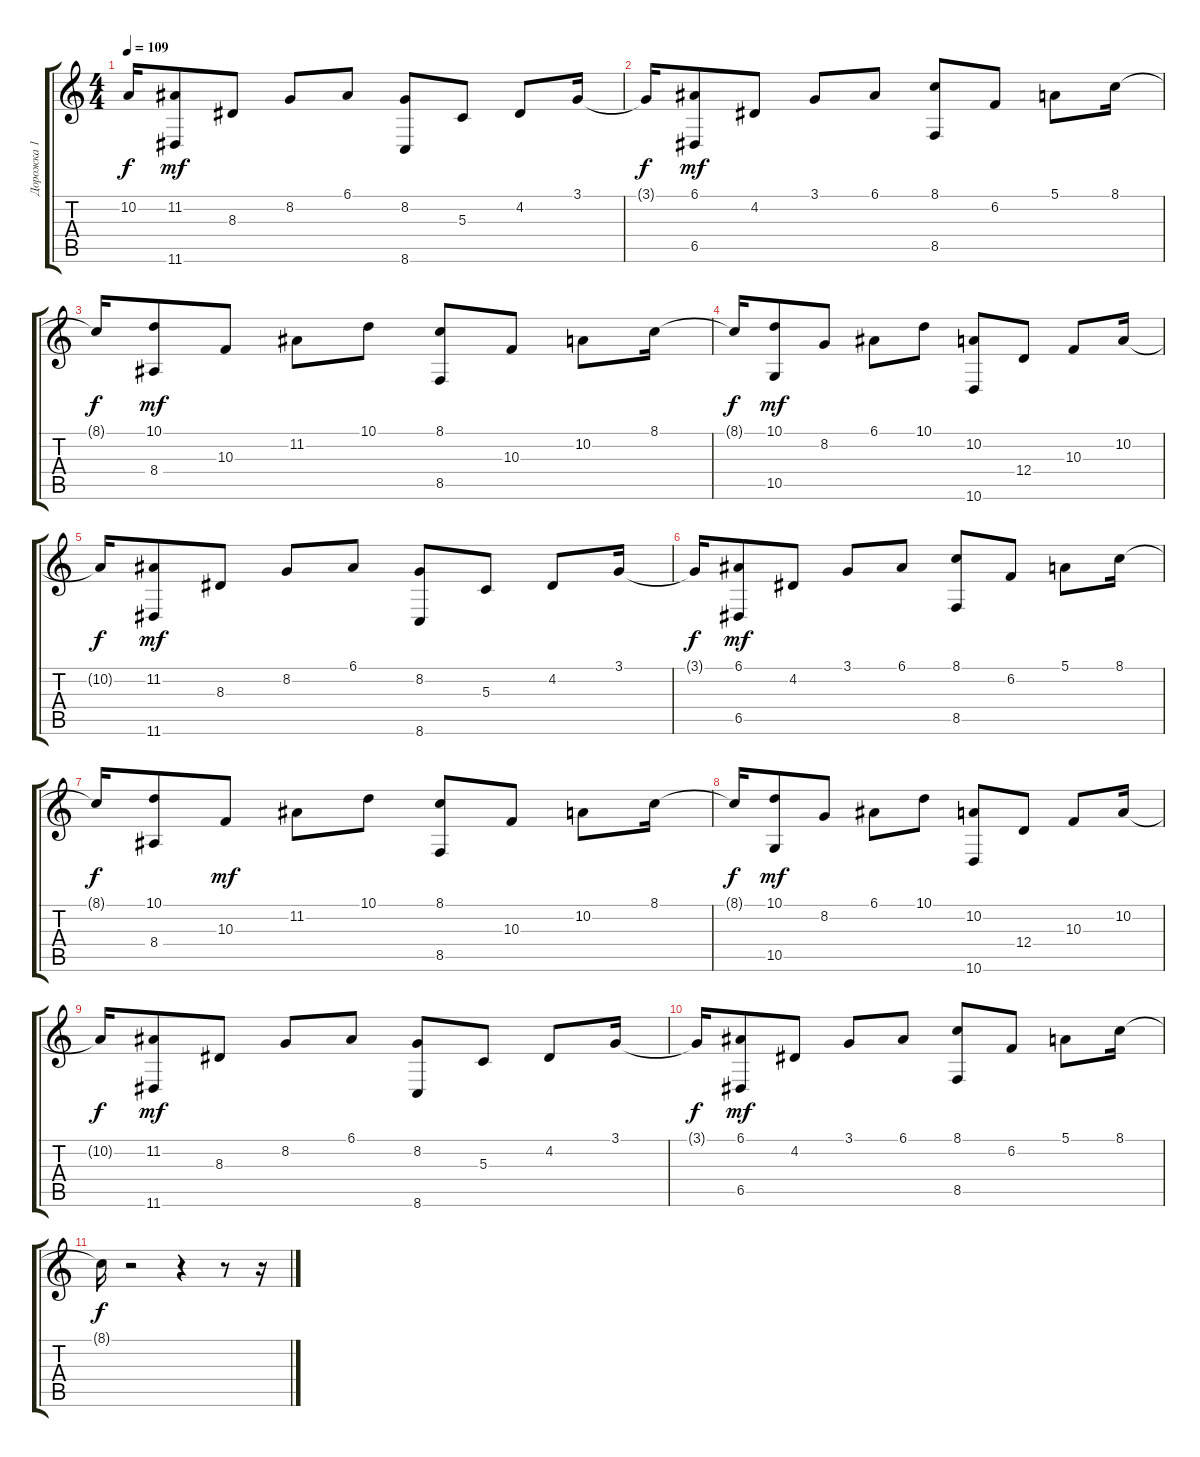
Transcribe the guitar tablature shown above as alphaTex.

\track ("Дорожка 1" "Дорожка 1") {instrument stringensemble1}
\staff {score tabs}
\tuning (E4 B3 G3 D3 A2 E2) {hide}
\ts (4 4)
\tempo 109
\clef g2
\ks c
10.2{t}.16{dy f} (11.2 11.6).8{dy mf} 8.3.8 8.2.8 6.1.8 (8.2 8.6).8 5.3.8 4.2.8 3.1.16 |
3.1{t}.16{dy f} (6.1 6.5).8{dy mf} 4.2.8 3.1.8 6.1.8 (8.1 8.5).8 6.2.8 5.1.8 8.1.16 |
8.1{t}.16{dy f} (10.1 8.4).8{dy mf} 10.3.8 11.2.8 10.1.8 (8.1 8.5).8 10.3.8 10.2.8 8.1.16 |
8.1{t}.16{dy f} (10.1 10.5).8{dy mf} 8.2.8 6.1.8 10.1.8 (10.2 10.6).8 12.4.8 10.3.8 10.2.16 |
10.2{t}.16{dy f} (11.2 11.6).8{dy mf} 8.3.8 8.2.8 6.1.8 (8.2 8.6).8 5.3.8 4.2.8 3.1.16 |
3.1{t}.16{dy f} (6.1 6.5).8{dy mf} 4.2.8 3.1.8 6.1.8 (8.1 8.5).8 6.2.8 5.1.8 8.1.16 |
8.1{t}.16{dy f} (10.1 8.4).8 10.3.8{dy mf} 11.2.8 10.1.8 (8.1 8.5).8 10.3.8 10.2.8 8.1.16 |
8.1{t}.16{dy f} (10.1 10.5).8{dy mf} 8.2.8 6.1.8 10.1.8 (10.2 10.6).8 12.4.8 10.3.8 10.2.16 |
10.2{t}.16{dy f} (11.2 11.6).8{dy mf} 8.3.8 8.2.8 6.1.8 (8.2 8.6).8 5.3.8 4.2.8 3.1.16 |
3.1{t}.16{dy f} (6.1 6.5).8{dy mf} 4.2.8 3.1.8 6.1.8 (8.1 8.5).8 6.2.8 5.1.8 8.1.16 |
8.1{t}.16{dy f} r.2 r.4 r.8 r.16
